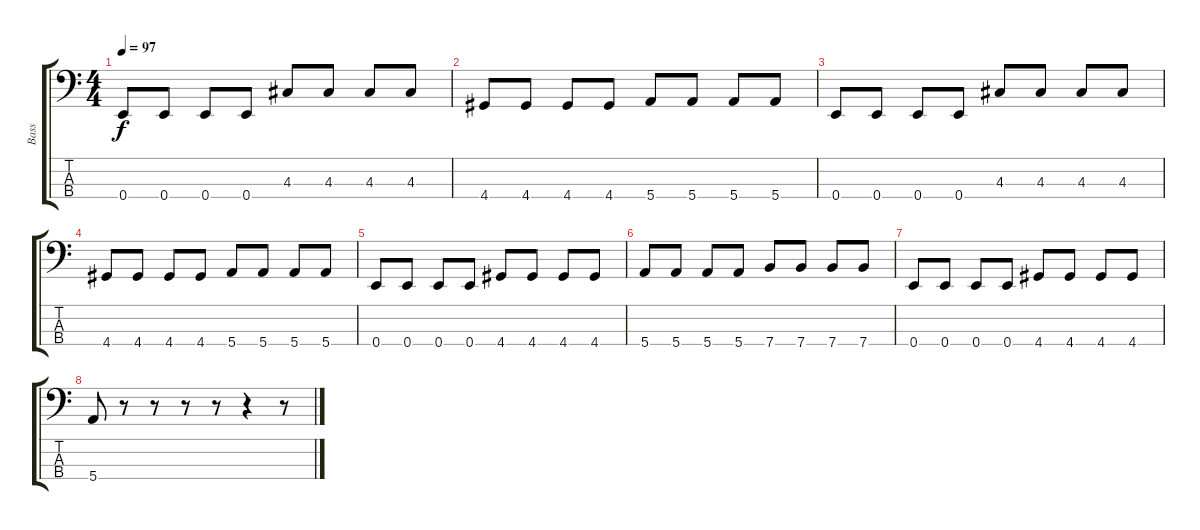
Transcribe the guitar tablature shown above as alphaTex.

\track ("Bass" "Bass") {instrument electricbassfinger}
\staff {score tabs}
\tuning (G2 D2 A1 E1) {hide}
\ts (4 4)
\tempo 97
\clef f4
\ks c
0.4.8{dy f} 0.4.8 0.4.8 0.4.8 4.3.8 4.3.8 4.3.8 4.3.8 |
4.4.8 4.4.8 4.4.8 4.4.8 5.4.8 5.4.8 5.4.8 5.4.8 |
0.4.8 0.4.8 0.4.8 0.4.8 4.3.8 4.3.8 4.3.8 4.3.8 |
4.4.8 4.4.8 4.4.8 4.4.8 5.4.8 5.4.8 5.4.8 5.4.8 |
0.4.8 0.4.8 0.4.8 0.4.8 4.4.8 4.4.8 4.4.8 4.4.8 |
5.4.8 5.4.8 5.4.8 5.4.8 7.4.8 7.4.8 7.4.8 7.4.8 |
0.4.8 0.4.8 0.4.8 0.4.8 4.4.8 4.4.8 4.4.8 4.4.8 |
5.4.8 r.8 r.8 r.8 r.8 r.4 r.8
